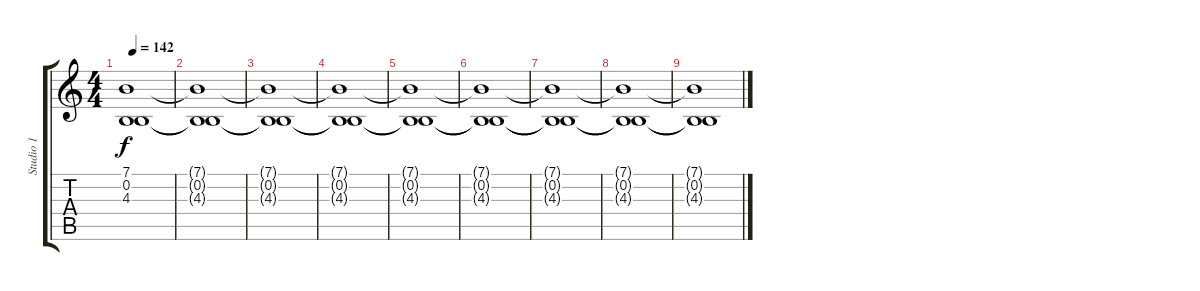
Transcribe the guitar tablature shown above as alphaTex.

\track ("Studio 1" "Studio 1") {instrument stringensemble1}
\staff {score tabs}
\tuning (E4 B3 G3 D3 A2 E2) {hide}
\ts (4 4)
\tempo 142
\clef g2
\ks c
(7.1{t} 0.2{t} 4.3{t}).1{dy f} |
(7.1{t} 0.2{t} 4.3{t}).1{volume 2} |
(7.1{t} 0.2{t} 4.3{t}).1 |
(7.1{t} 0.2{t} 4.3{t}).1 |
(7.1{t} 0.2{t} 4.3{t}).1 |
(7.1{t} 0.2{t} 4.3{t}).1{volume 0} |
(7.1{t} 0.2{t} 4.3{t}).1 |
(7.1{t} 0.2{t} 4.3{t}).1 |
(7.1{t} 0.2{t} 4.3{t}).1
